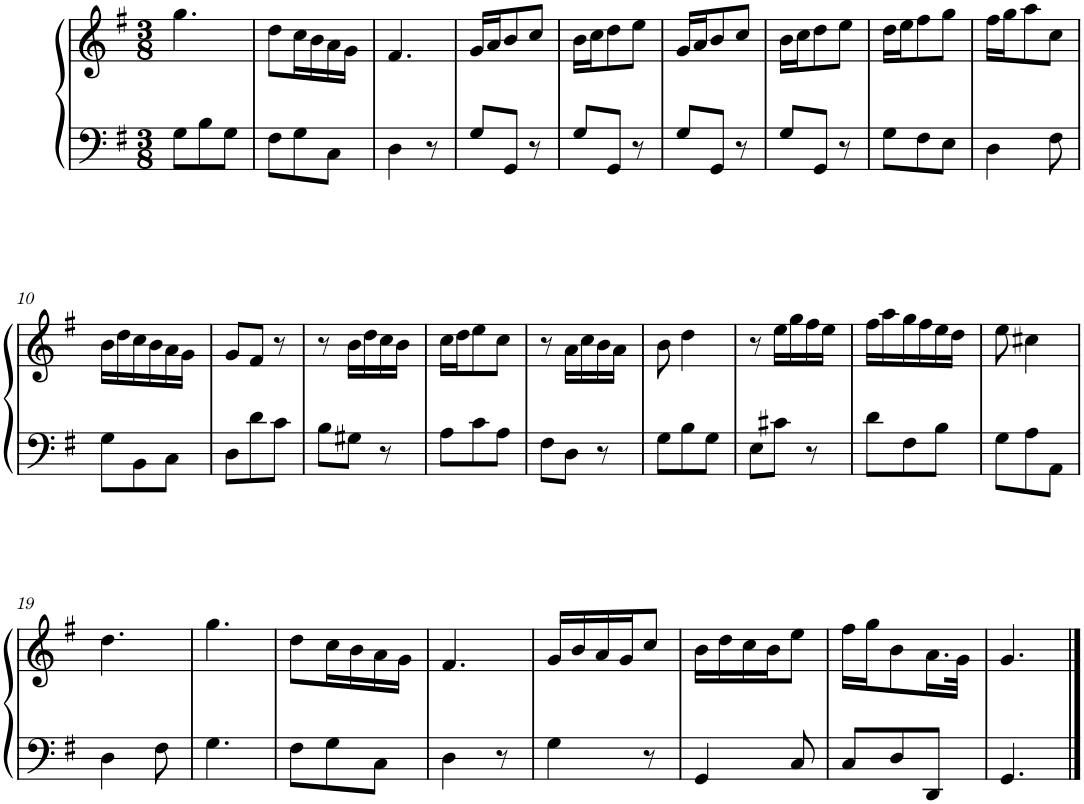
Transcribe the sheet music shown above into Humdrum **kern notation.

**kern	**kern
*part1	*part1
*staff2	*staff1
*I"Piano, Piano	*
*I'Pno.	*
*clefF4	*clefG2
*k[f#]	*k[f#]
*M3/8	*M3/8
=1	=1
8G\L	4.gg\
8B\	.
8G\J	.
=2	=2
8F#\L	8dd\L
8G\	16cc\L
.	16b\
8C\J	16a\
.	16g\JJ
=3	=3
4D\	4.f#/
8r	.
=4	=4
8G/L	16g/LL
.	16a/J
8GG/J	8b/
8r	8cc/J
=5	=5
8G/L	16b\LL
.	16cc\J
8GG/J	8dd\
8r	8ee\J
=6	=6
8G/L	16g/LL
.	16a/J
8GG/J	8b/
8r	8cc/J
=7	=7
8G/L	16b\LL
.	16cc\J
8GG/J	8dd\
8r	8ee\J
=8	=8
8G\L	16dd\LL
.	16ee\J
8F#\	8ff#\
8E\J	8gg\J
=9	=9
4D\	16ff#\LL
.	16gg\J
.	8aa\
8F#\	8cc\J
!!LO:LB:g=z
=10	=10
8G\L	16b\LL
.	16dd\
8BB\	16cc\
.	16b\
8C\J	16a\
.	16g\JJ
=11	=11
8D\L	8g/L
8d\	8f#/J
8c\J	8r
=12	=12
8B\L	8r
8G#X\J	16b\LL
.	16dd\
8r	16cc\
.	16b\JJ
=13	=13
8A\L	16cc\LL
.	16dd\J
8c\	8ee\
8A\J	8cc\J
=14	=14
8F#\L	8r
8D\J	16a\LL
.	16cc\
8r	16b\
.	16a\JJ
=15	=15
8G\L	8b\
8B\	4dd\
8G\J	.
=16	=16
8E\L	8r
8c#X\J	16ee\LL
.	16gg\
8r	16ff#\
.	16ee\JJ
=17	=17
8d\L	16ff#\LL
.	16aa\
8F#\	16gg\
.	16ff#\
8B\J	16ee\
.	16dd\JJ
=18	=18
8G\L	8ee\
8A\	4cc#X\
8AA\J	.
!!LO:LB:g=z
=19	=19
4D\	4.dd\
8F#\	.
=20	=20
4.G\	4.gg\
=21	=21
8F#\L	8dd\L
8G\	16cc\L
.	16b\
8C\J	16a\
.	16g\JJ
=22	=22
4D\	4.f#/
8r	.
=23	=23
4G\	16g/LL
.	16b/
.	16a/
.	16g/J
8r	8cc/J
=24	=24
4GG/	16b\LL
.	16dd\
.	16cc\
.	16b\J
8C/	8ee\J
=25	=25
8C/L	16ff#\LL
.	16gg\J
8D/	8b\
8DD/J	16.a\L
.	32g\JJk
=26	=26
4.GG/	4.g/
==	==
*-	*-
